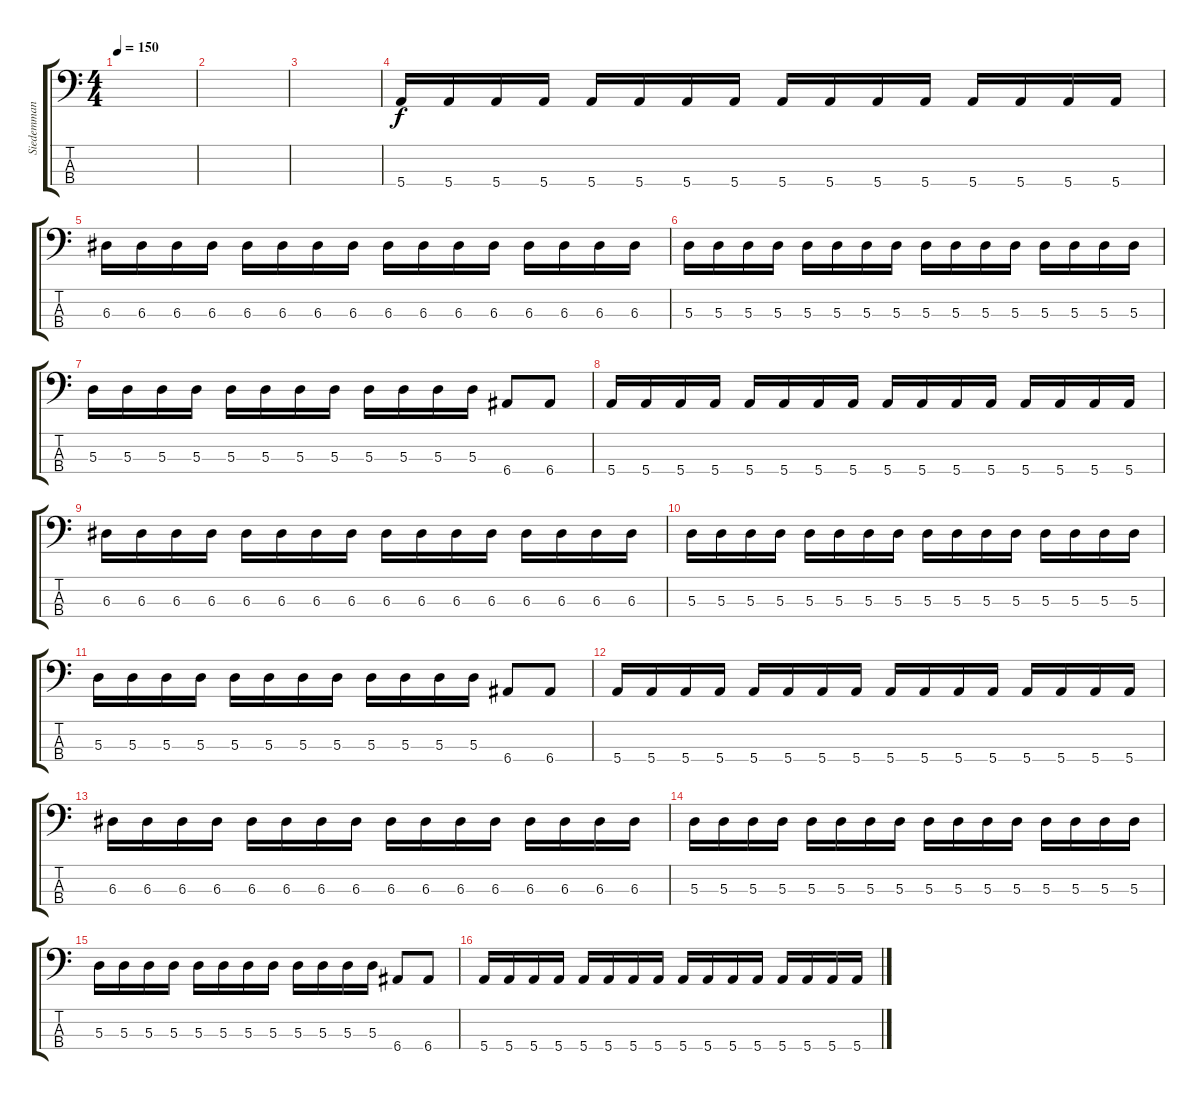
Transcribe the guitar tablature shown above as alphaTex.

\track ("Siedemman" "Siedemman") {instrument electricbasspick}
\staff {score tabs}
\tuning (G2 D2 A1 E1) {hide}
\ts (4 4)
\tempo 150
\clef f4
\ks c
|
|
|
5.4.16 5.4.16 5.4.16 5.4.16 5.4.16 5.4.16 5.4.16 5.4.16 5.4.16 5.4.16 5.4.16 5.4.16 5.4.16 5.4.16 5.4.16 5.4.16 |
6.3.16 6.3.16 6.3.16 6.3.16 6.3.16 6.3.16 6.3.16 6.3.16 6.3.16 6.3.16 6.3.16 6.3.16 6.3.16 6.3.16 6.3.16 6.3.16 |
5.3.16 5.3.16 5.3.16 5.3.16 5.3.16 5.3.16 5.3.16 5.3.16 5.3.16 5.3.16 5.3.16 5.3.16 5.3.16 5.3.16 5.3.16 5.3.16 |
5.3.16 5.3.16 5.3.16 5.3.16 5.3.16 5.3.16 5.3.16 5.3.16 5.3.16 5.3.16 5.3.16 5.3.16 6.4.8 6.4.8 |
5.4.16 5.4.16 5.4.16 5.4.16 5.4.16 5.4.16 5.4.16 5.4.16 5.4.16 5.4.16 5.4.16 5.4.16 5.4.16 5.4.16 5.4.16 5.4.16 |
6.3.16 6.3.16 6.3.16 6.3.16 6.3.16 6.3.16 6.3.16 6.3.16 6.3.16 6.3.16 6.3.16 6.3.16 6.3.16 6.3.16 6.3.16 6.3.16 |
5.3.16 5.3.16 5.3.16 5.3.16 5.3.16 5.3.16 5.3.16 5.3.16 5.3.16 5.3.16 5.3.16 5.3.16 5.3.16 5.3.16 5.3.16 5.3.16 |
5.3.16 5.3.16 5.3.16 5.3.16 5.3.16 5.3.16 5.3.16 5.3.16 5.3.16 5.3.16 5.3.16 5.3.16 6.4.8 6.4.8 |
5.4.16 5.4.16 5.4.16 5.4.16 5.4.16 5.4.16 5.4.16 5.4.16 5.4.16 5.4.16 5.4.16 5.4.16 5.4.16 5.4.16 5.4.16 5.4.16 |
6.3.16 6.3.16 6.3.16 6.3.16 6.3.16 6.3.16 6.3.16 6.3.16 6.3.16 6.3.16 6.3.16 6.3.16 6.3.16 6.3.16 6.3.16 6.3.16 |
5.3.16 5.3.16 5.3.16 5.3.16 5.3.16 5.3.16 5.3.16 5.3.16 5.3.16 5.3.16 5.3.16 5.3.16 5.3.16 5.3.16 5.3.16 5.3.16 |
5.3.16 5.3.16 5.3.16 5.3.16 5.3.16 5.3.16 5.3.16 5.3.16 5.3.16 5.3.16 5.3.16 5.3.16 6.4.8 6.4.8 |
5.4.16 5.4.16 5.4.16 5.4.16 5.4.16 5.4.16 5.4.16 5.4.16 5.4.16 5.4.16 5.4.16 5.4.16 5.4.16 5.4.16 5.4.16 5.4.16
